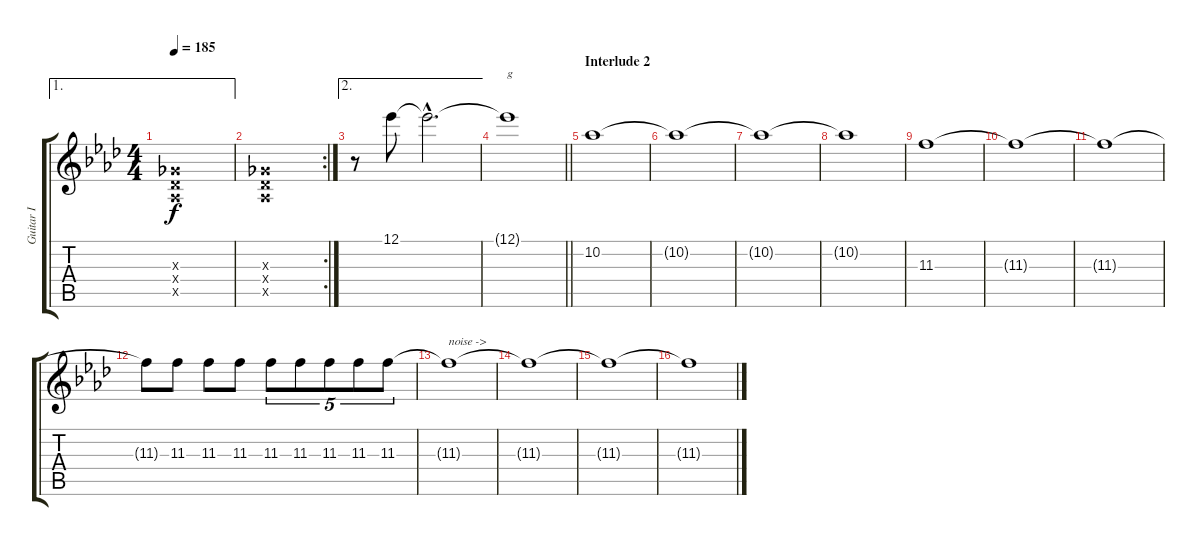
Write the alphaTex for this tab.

\track ("Guitar I" "Guitar I") {instrument distortionguitar}
\staff {score tabs}
\tuning (Eb4 Bb3 Gb3 Db3 Ab2 Db2) {hide}
\ae 1
\ts (4 4)
\tempo 185
\clef g2
\ks fminor
(0.3{x} 0.4{x} 0.5{x}).1{dy f} |
\rc 2
(0.3{x} 0.4{x} 0.5{x}).1 |
\ae 2
r.8 12.1.8 12.1{hac t}.2{d} |
\barLineRight lightlight
12.1{t}.1{txt "g"} |
\section ("" "Interlude 2")
10.2.1 |
10.2{t}.1 |
10.2{t}.1 |
10.2{t}.1 |
11.3.1 |
11.3{t}.1 |
11.3{t}.1 |
11.3{t}.8 11.3.8 11.3.8 11.3.8 11.3.8{tu (5 4)} 11.3.8{tu (5 4)} 11.3.8{tu (5 4)} 11.3.8{tu (5 4)} 11.3.8{tu (5 4)} |
11.3{t}.1{txt "noise ->"} |
11.3{t}.1 |
11.3{t}.1 |
11.3{t}.1
